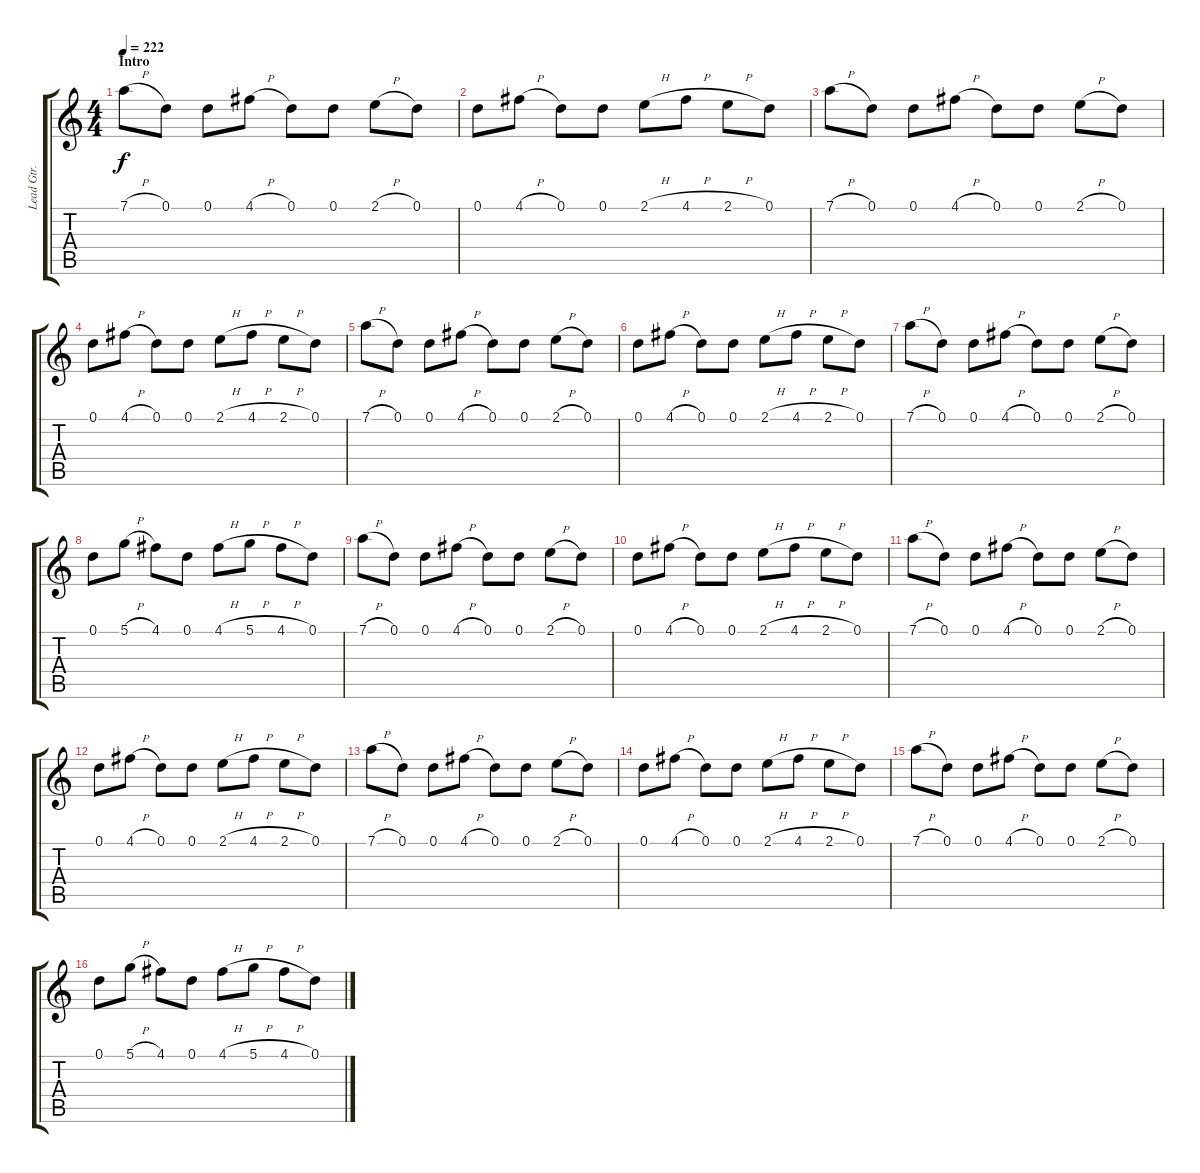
\track ("Lead Gtr. Drop C" "Lead Gtr. ") {instrument distortionguitar}
\staff {score tabs}
\tuning (D4 A3 F3 C3 G2 C2) {hide}
\ts (4 4)
\section ("" "Intro")
\tempo 222
\clef g2
\ks c
7.1{h}.8{dy f} 0.1.8 0.1.8 4.1{h}.8 0.1.8 0.1.8 2.1{h}.8 0.1.8 |
0.1.8 4.1{h}.8 0.1.8 0.1.8 2.1{h}.8 4.1{h}.8 2.1{h}.8 0.1.8 |
7.1{h}.8 0.1.8 0.1.8 4.1{h}.8 0.1.8 0.1.8 2.1{h}.8 0.1.8 |
0.1.8 4.1{h}.8 0.1.8 0.1.8 2.1{h}.8 4.1{h}.8 2.1{h}.8 0.1.8 |
7.1{h}.8 0.1.8 0.1.8 4.1{h}.8 0.1.8 0.1.8 2.1{h}.8 0.1.8 |
0.1.8 4.1{h}.8 0.1.8 0.1.8 2.1{h}.8 4.1{h}.8 2.1{h}.8 0.1.8 |
7.1{h}.8 0.1.8 0.1.8 4.1{h}.8 0.1.8 0.1.8 2.1{h}.8 0.1.8 |
0.1.8 5.1{h}.8 4.1.8 0.1.8 4.1{h}.8 5.1{h}.8 4.1{h}.8 0.1.8 |
7.1{h}.8 0.1.8 0.1.8 4.1{h}.8 0.1.8 0.1.8 2.1{h}.8 0.1.8 |
0.1.8 4.1{h}.8 0.1.8 0.1.8 2.1{h}.8 4.1{h}.8 2.1{h}.8 0.1.8 |
7.1{h}.8 0.1.8 0.1.8 4.1{h}.8 0.1.8 0.1.8 2.1{h}.8 0.1.8 |
0.1.8 4.1{h}.8 0.1.8 0.1.8 2.1{h}.8 4.1{h}.8 2.1{h}.8 0.1.8 |
7.1{h}.8 0.1.8 0.1.8 4.1{h}.8 0.1.8 0.1.8 2.1{h}.8 0.1.8 |
0.1.8 4.1{h}.8 0.1.8 0.1.8 2.1{h}.8 4.1{h}.8 2.1{h}.8 0.1.8 |
7.1{h}.8 0.1.8 0.1.8 4.1{h}.8 0.1.8 0.1.8 2.1{h}.8 0.1.8 |
0.1.8 5.1{h}.8 4.1.8 0.1.8 4.1{h}.8 5.1{h}.8 4.1{h}.8 0.1.8
